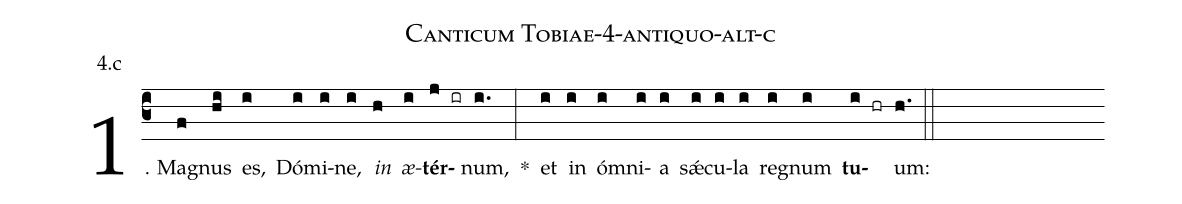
name: Canticum Tobiae-4-antiquo-alt-c;
annotation: 4.c;
%%
(c3)1. Ma(f)gnus(hi) es,(i) Dó(i)mi(i)ne,(i) <i>in</i>(h) <i>æ</i>(i)<b>tér</b>(j ir)num,(i.) *(:) et(i) in(i) óm(i)ni(i)a(i) sǽ(i)cu(i)la(i) re(i)gnum(i) <b>tu</b>(i hr)um:(h.) (::)
